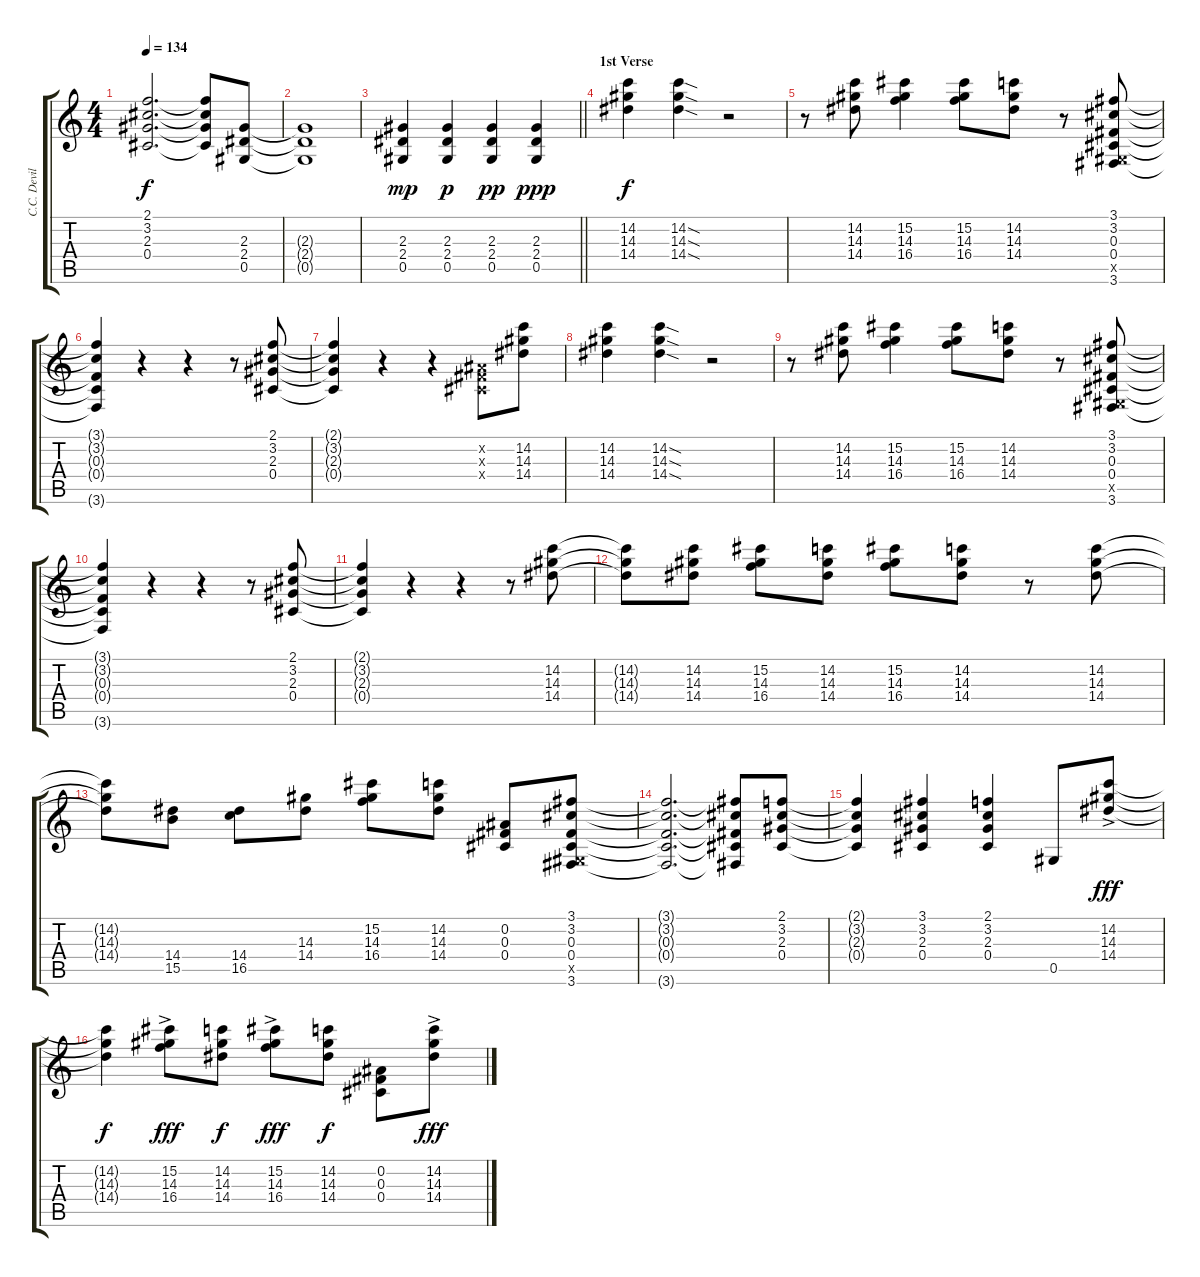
\track ("C.C. Deville ( Rythm )" "C.C. Devil") {instrument distortionguitar}
\staff {score tabs}
\tuning (Eb4 Bb3 Gb3 Db3 Ab2 Eb2) {hide}
\ts (4 4)
\tempo 134
\clef g2
\ks c
(2.1{t} 3.2{t} 2.3{t} 0.4{t}).2{d dy f} (2.1{t} 3.2{t} 2.3{t} 0.4{t}).8 (2.3 2.4 0.5).8 |
(2.3{t} 2.4{t} 0.5{t}).1 |
\barLineRight lightlight
(2.3 2.4 0.5).4{dy mp} (2.3 2.4 0.5).4{dy p} (2.3 2.4 0.5).4{dy pp} (2.3 2.4 0.5).4{dy ppp} |
\section ("" "1st Verse")
(14.2 14.3 14.4).4{dy f} (14.2{sod} 14.3{sod} 14.4{sod}).4 r.2 |
r.8 (14.2 14.3 14.4).8 (15.2 14.3 16.4).4 (15.2 14.3 16.4).8 (14.2 14.3 14.4).8 r.8 (3.1 3.2 0.3 0.4 0.5{x} 3.6).8 |
(3.1{t} 3.2{t} 0.3{t} 0.4{t} 3.6{t}).4 r.4 r.4 r.8 (2.1 3.2 2.3 0.4).8 |
(2.1{t} 3.2{t} 2.3{t} 0.4{t}).4 r.4 r.4 (0.2{x} 0.3{x} 0.4{x}).8 (14.2 14.3 14.4).8 |
(14.2 14.3 14.4).4 (14.2{sod} 14.3{sod} 14.4{sod}).4 r.2 |
r.8 (14.2 14.3 14.4).8 (15.2 14.3 16.4).4 (15.2 14.3 16.4).8 (14.2 14.3 14.4).8 r.8 (3.1 3.2 0.3 0.4 0.5{x} 3.6).8 |
(3.1{t} 3.2{t} 0.3{t} 0.4{t} 3.6{t}).4 r.4 r.4 r.8 (2.1 3.2 2.3 0.4).8 |
(2.1{t} 3.2{t} 2.3{t} 0.4{t}).4 r.4 r.4 r.8 (14.2 14.3 14.4).8 |
(14.2{t} 14.3{t} 14.4{t}).8 (14.2 14.3 14.4).8 (15.2 14.3 16.4).8 (14.2 14.3 14.4).8 (15.2 14.3 16.4).8 (14.2 14.3 14.4).8 r.8 (14.2 14.3 14.4).8 |
(14.2{t} 14.3{t} 14.4{t}).8 (14.4 15.5).8 (14.4 16.5).8 (14.3 14.4).8 (15.2 14.3 16.4).8 (14.2 14.3 14.4).8 (0.2 0.3 0.4).8 (3.1 3.2 0.3 0.4 0.5{x} 3.6).8 |
(3.1{t} 3.2{t} 0.3{t} 0.4{t} 3.6{t}).2{d} (3.1{t} 3.2{t} 0.3{t} 0.4{t} 3.6{t}).8 (2.1 3.2 2.3 0.4).8 |
(2.1{t} 3.2{t} 2.3{t} 0.4{t}).4 (3.1 3.2 2.3 0.4).4 (2.1 3.2 2.3 0.4).4 0.5.8 (14.2{ac} 14.3{ac} 14.4{ac}).8{dy fff} |
(14.2{t} 14.3{t} 14.4{t}).4{dy f} (15.2{ac} 14.3{ac} 16.4{ac}).8{dy fff} (14.2 14.3 14.4).8{dy f} (15.2{ac} 14.3{ac} 16.4{ac}).8{dy fff} (14.2 14.3 14.4).8{dy f} (0.2 0.3 0.4).8 (14.2{ac} 14.3{ac} 14.4{ac}).8{dy fff}
